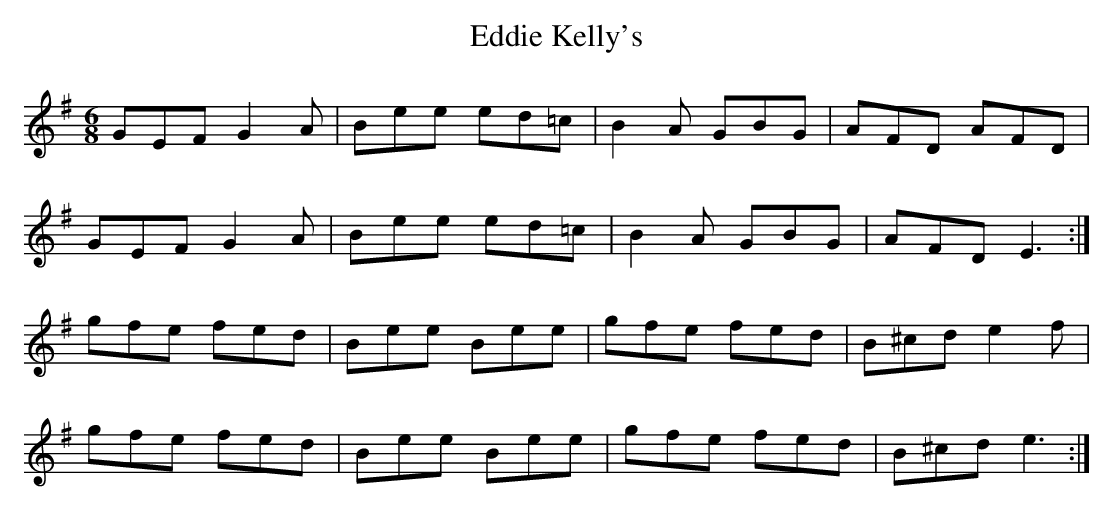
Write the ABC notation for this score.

X:1
T:Eddie Kelly's
M:6/8
L:1/8
K:Em
GEF G2A|Bee ed=c|B2A GBG|AFD AFD|
GEF G2A|Bee ed=c|B2A GBG|AFD E3:|
gfe fed|Bee Bee|gfe fed|B^cd e2f|
gfe fed|Bee Bee|gfe fed|B^cd e3:|
